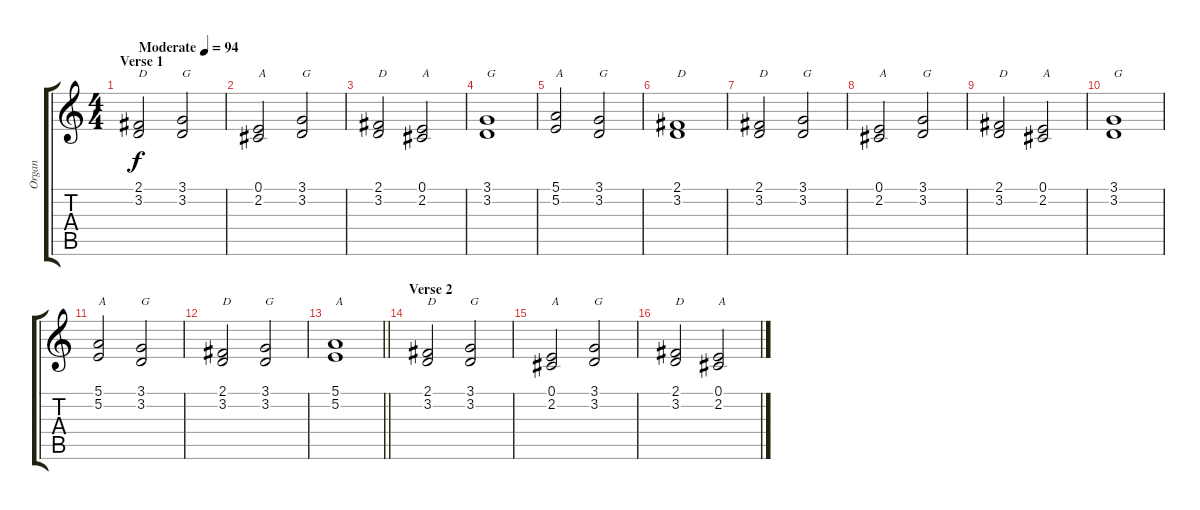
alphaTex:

\track ("Organ" "Organ") {instrument percussiveorgan}
\staff {score tabs}
\tuning (E4 B3 G3 D3 A2 E2) {hide}
\ts (4 4)
\section ("" "Verse 1")
\tempo (94 "Moderate")
\clef g2
\ks c
(2.1 3.2).2{txt "D" dy f instrument percussiveorgan} (3.1 3.2).2{txt "G"} |
(0.1 2.2).2{txt "A"} (3.1 3.2).2{txt "G"} |
(2.1 3.2).2{txt "D"} (0.1 2.2).2{txt "A"} |
(3.1 3.2).1{txt "G"} |
(5.1 5.2).2{txt "A"} (3.1 3.2).2{txt "G"} |
(2.1 3.2).1{txt "D"} |
(2.1 3.2).2{txt "D"} (3.1 3.2).2{txt "G"} |
(0.1 2.2).2{txt "A"} (3.1 3.2).2{txt "G"} |
(2.1 3.2).2{txt "D"} (0.1 2.2).2{txt "A"} |
(3.1 3.2).1{txt "G"} |
(5.1 5.2).2{txt "A"} (3.1 3.2).2{txt "G"} |
(2.1 3.2).2{txt "D"} (3.1 3.2).2{txt "G"} |
\barLineRight lightlight
(5.1 5.2).1{txt "A"} |
\section ("" "Verse 2")
(2.1 3.2).2{txt "D"} (3.1 3.2).2{txt "G"} |
(0.1 2.2).2{txt "A"} (3.1 3.2).2{txt "G"} |
(2.1 3.2).2{txt "D"} (0.1 2.2).2{txt "A"}
